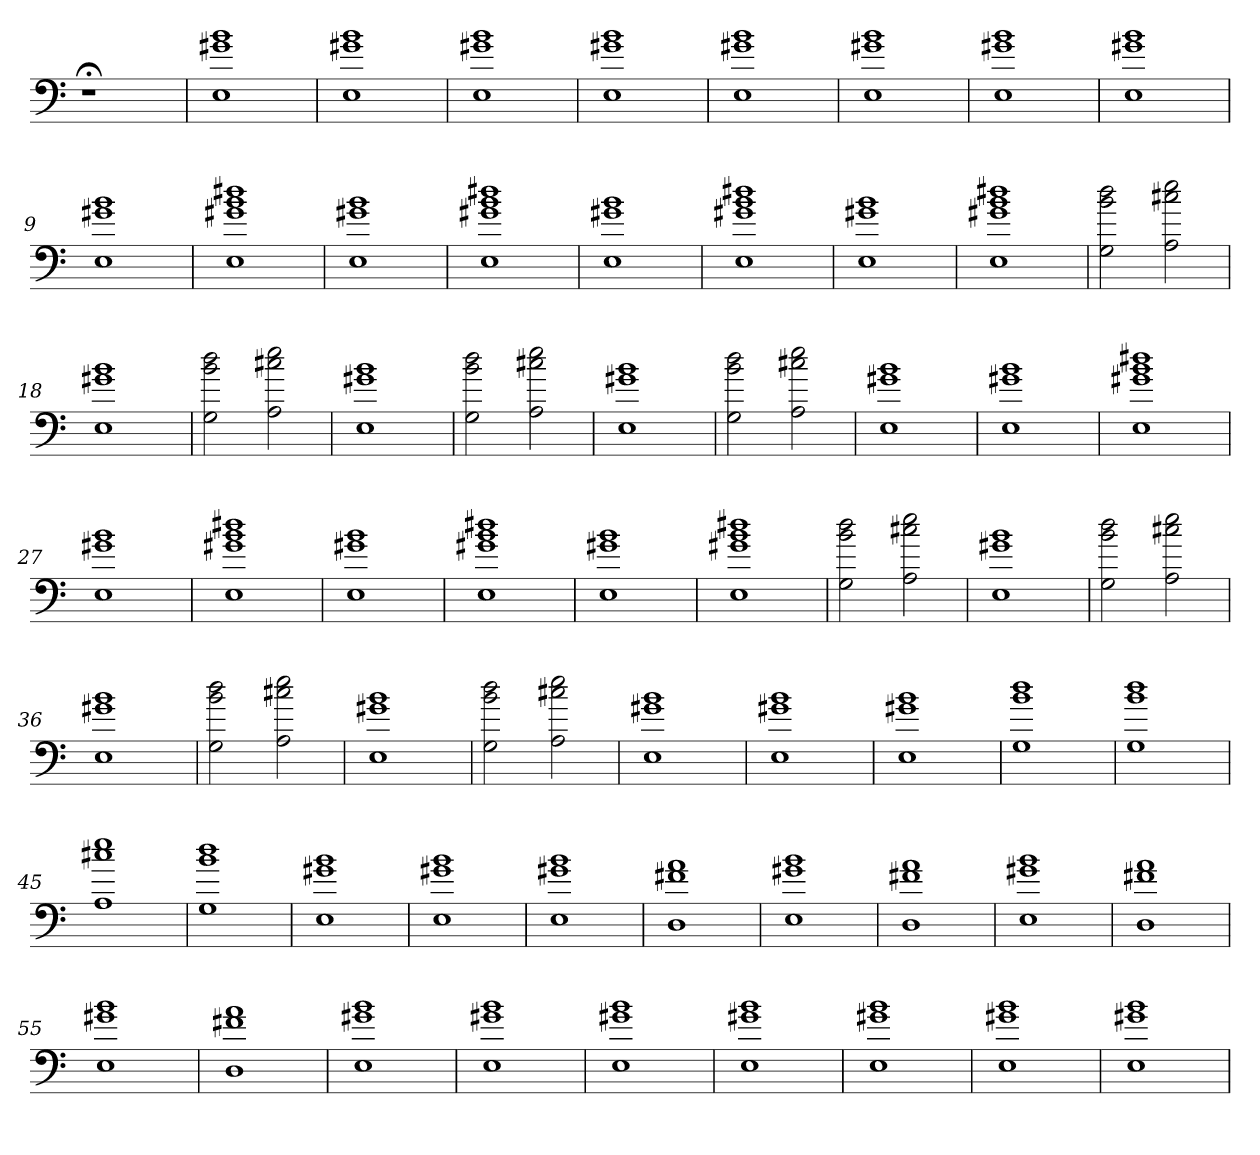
**kern
*part1
*staff1
=
1r;<
=1
1E 1g#X 1b
=2
1E 1g#X 1b
=3
1E 1g#X 1b
=4
1E 1g#X 1b
=5
1E 1g#X 1b
=6
1E 1g#X 1b
=7
1E 1g#X 1b
=8
1E 1g#X 1b
=9
1E 1g#X 1b
=10
1E 1g#X 1b 1dd#X
=11
1E 1g#X 1b
=12
1E 1g#X 1b 1dd#X
=13
1E 1g#X 1b
=14
1E 1g#X 1b 1dd#X
=15
1E 1g#X 1b
=16
1E 1g#X 1b 1dd#X
=17
2G 2b 2dd
2A 2cc#X 2ee
=18
1E 1g#X 1b
=19
2G 2b 2dd
2A 2cc#X 2ee
=20
1E 1g#X 1b
=21
2G 2b 2dd
2A 2cc#X 2ee
=22
1E 1g#X 1b
=23
2G 2b 2dd
2A 2cc#X 2ee
=24
1E 1g#X 1b
=25
1E 1g#X 1b
=26
1E 1g#X 1b 1dd#X
=27
1E 1g#X 1b
=28
1E 1g#X 1b 1dd#X
=29
1E 1g#X 1b
=30
1E 1g#X 1b 1dd#X
=31
1E 1g#X 1b
=32
1E 1g#X 1b 1dd#X
=33
2G 2b 2dd
2A 2cc#X 2ee
=34
1E 1g#X 1b
=35
2G 2b 2dd
2A 2cc#X 2ee
=36
1E 1g#X 1b
=37
2G 2b 2dd
2A 2cc#X 2ee
=38
1E 1g#X 1b
=39
2G 2b 2dd
2A 2cc#X 2ee
=40
1E 1g#X 1b
=41
1E 1g#X 1b
=42
1E 1g#X 1b
=43
1G 1b 1dd
=44
1G 1b 1dd
=45
1A 1cc#X 1ee
=46
1G 1b 1dd
=47
1E 1g#X 1b
=48
1E 1g#X 1b
=49
1E 1g#X 1b
=50
1D 1f#X 1a
=51
1E 1g#X 1b
=52
1D 1f#X 1a
=53
1E 1g#X 1b
=54
1D 1f#X 1a
=55
1E 1g#X 1b
=56
1D 1f#X 1a
=57
1E 1g#X 1b
=58
1E 1g#X 1b
=59
1E 1g#X 1b
=60
1E 1g#X 1b
=61
1E 1g#X 1b
=62
1E 1g#X 1b
=63
1E 1g#X 1b
=
*-
